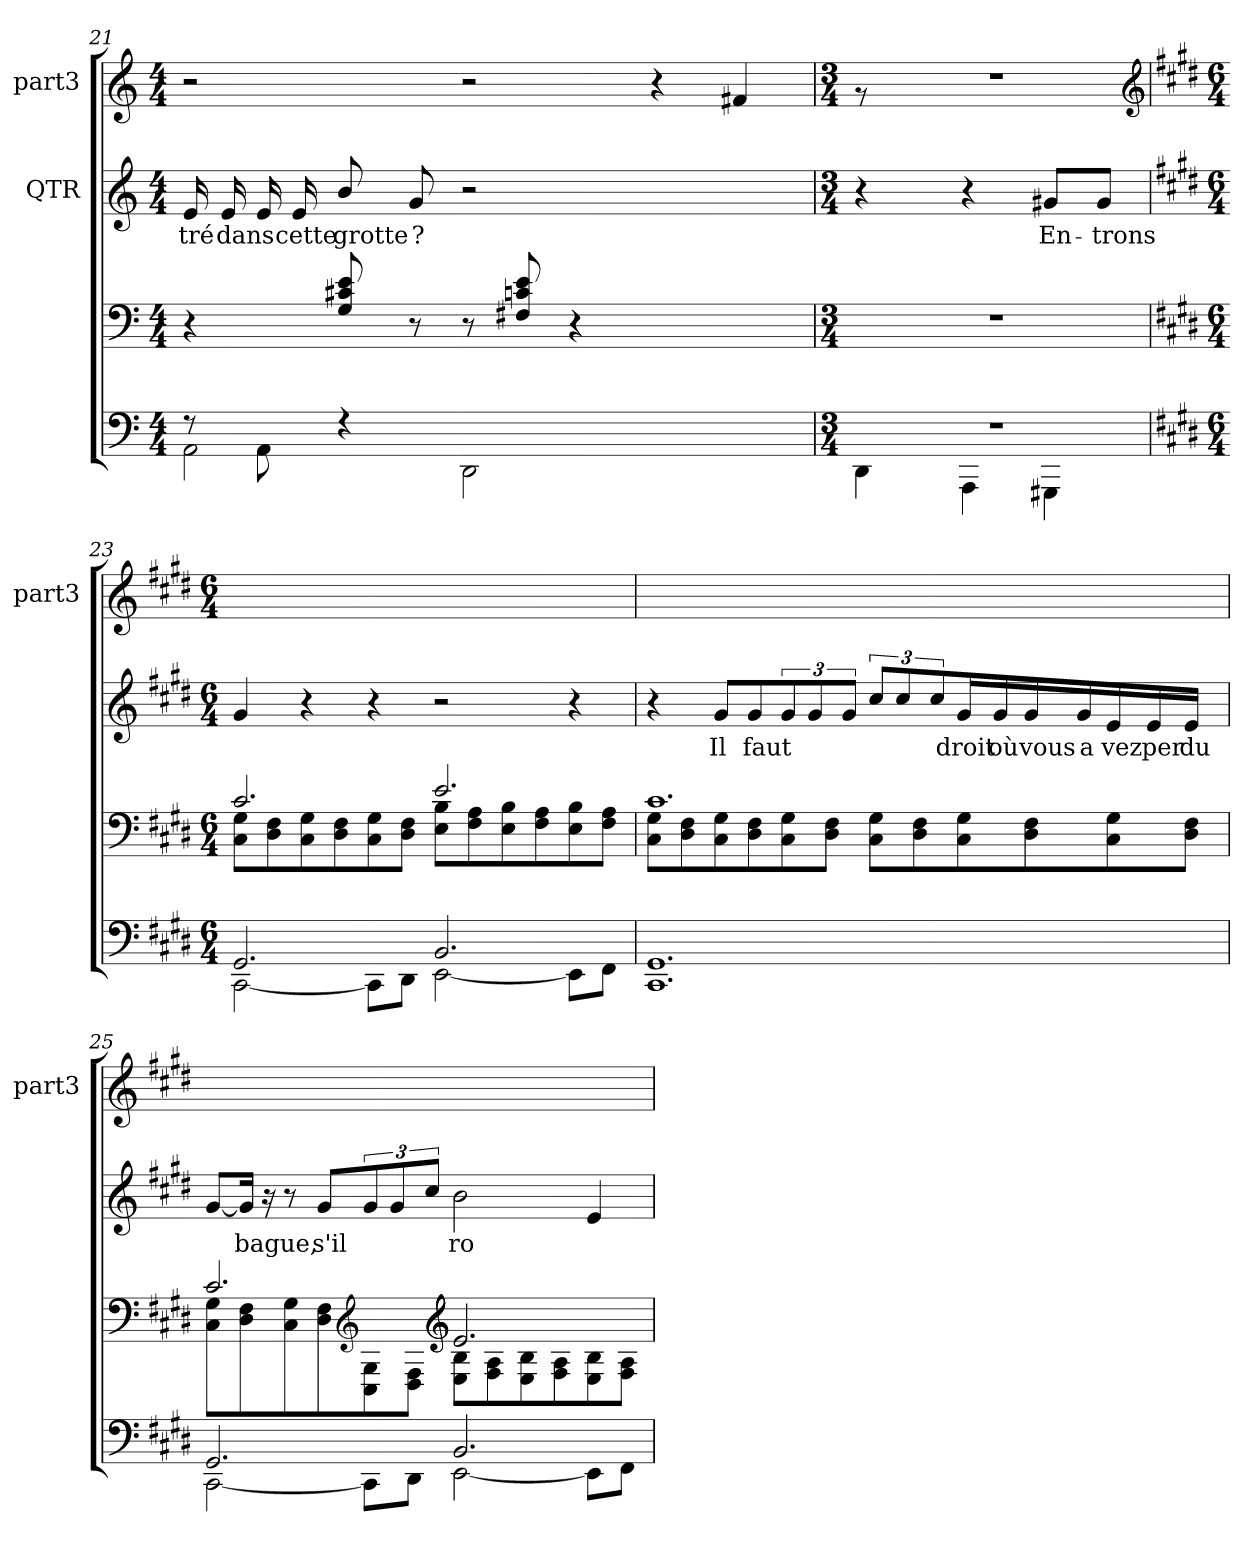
**kern	**kern	**kern	**text	**kern
*part3	*part3	*part2	*part2	*part1
*staff4	*staff3	*staff2	*staff2	*staff1
*	*	*I"QTR	*	*I"part3
*	*	*	*	*I'part3
*clefF4	*clefF4	*clefG2	*	*clefG2
*k[]	*k[]	*k[]	*	*k[]
*M4/4	*M4/4	*M4/4	*	*M4/4
=21	=21	=21	=21	=21
*^	*	*	*	*
8r	2AAi\	4r	16ej/	tré	2r
.	.	.	16ej/	dans	.
8AAZ\	.	.	16ej/	--	.
.	.	.	16ej/	cette	.
4r	.	8ej/ 8c#Xj/ 8Gj/	8bj/	grotte	.
.	.	8r	8gj/	?	.
2ryy	2DDi\	8r	2r	.	2r
.	.	8ej/ 8cnj/ 8F#Xj/	.	.	.
.	.	4r	.	.	.
2ryy	2ryy	2ryy	2ryy	.	4r
.	.	.	.	.	4f#Xj/
=22	=22	=22	=22	=22	=22
*M3/4	*	*M3/4	*M3/4	*	*M3/4
*	*	*	*	*	*^
2.r	4DDZ\	2.r	4r	.	2.r	8r
.	.	.	.	.	.	2ryy
.	4AAAZ\	.	4r	.	.	.
.	4GGG#XZ\	.	8g#Xj/L	En-	.	.
.	.	.	8g#j/J	trons	.	8ryy
*	*	*	*	*	*v	*v
*	*	*	*	*	*clefG2
!!LO:LB:g=z
=23	=23	=23	=23	=23	=23
*k[f#c#g#d#]	*	*k[f#c#g#d#]	*k[f#c#g#d#]	*	*k[f#c#g#d#]
*M6/4	*	*M6/4	*M6/4	*	*M6/4
*	*	*^	*	*	*
2.GG#i/	[2CC#V\	2.c#j/	8C#Z\ 8G#Z\L	4g#j/	.	1.ryy
.	.	.	8D#Z\ 8F#Z\	.	.	.
.	.	.	8C#Z\ 8G#Z\	4r	.	.
.	.	.	8D#Z\ 8F#Z\	.	.	.
.	8CC#V\L]	.	8C#Z\ 8G#Z\	4r	.	.
.	8DD#V\J	.	8D#Z\ 8F#Z\J	.	.	.
2.BBi/	[2EEV\	2.ej/	8EZ\ 8BZ\L	2r	.	.
.	.	.	8F#Z\ 8AZ\	.	.	.
.	.	.	8EZ\ 8BZ\	.	.	.
.	.	.	8F#Z\ 8AZ\	.	.	.
.	8EEV\L]	.	8EZ\ 8BZ\	4r	.	.
.	8FF#V\J	.	8F#Z\ 8AZ\J	.	.	.
*v	*v	*	*	*	*	*
=24	=24	=24	=24	=24	=24
1.CC#i/ 1.GG#i/	1.c#j/	8C#Z\ 8G#Z\L	4r	.	1.ryy
.	.	8D#Z\ 8F#Z\	.	.	.
.	.	8C#Z\ 8G#Z\	8g#j/L	Il	.
.	.	8D#Z\ 8F#Z\	8g#j/	faut	.
.	.	8C#Z\ 8G#Z\	12g#j/	.	.
.	.	.	12g#j/	.	.
.	.	8D#Z\ 8F#Z\J	.	.	.
.	.	.	12g#j/J	.	.
.	.	8C#Z\ 8G#Z\L	12cc#j/L	.	.
.	.	.	12cc#j/	.	.
.	.	8D#Z\ 8F#Z\	.	.	.
.	.	.	12cc#j/	.	.
.	.	8C#Z\ 8G#Z\	16g#j/L	droit	.
.	.	.	16g#j/	où	.
.	.	8D#Z\ 8F#Z\	16g#j/	vous	.
.	.	.	16g#j/	a	.
.	.	8C#Z\ 8G#Z\	16ej/	vez	.
.	.	.	16ej/	per	.
.	.	8D#Z\ 8F#Z\J	16ej/JJ	du	.
.	.	.	16ryy	.	.
!!LO:LB:g=z
=25	=25	=25	=25	=25	=25
*^	*	*	*	*	*
2.GG#i/	[2CC#V\	2.c#j/	8C#Z\ 8G#Z\L	[8g#j/L	.	1.ryy
.	.	.	8D#Z\ 8F#Z\	16g#j/Jk]	bague,	.
.	.	.	.	16r	.	.
.	.	.	8C#Z\ 8G#Z\	8r	.	.
.	.	.	8D#Z\ 8F#Z\	8g#j/L	s'il	.
*	*	*clefG2	*	*	*	*
.	8CC#V\L]	.	8C#Z\ 8G#Z\	12g#j/	.	.
.	.	.	.	12g#j/	.	.
.	8DD#V\J	.	8D#Z\ 8F#Z\J	.	.	.
.	.	.	.	12cc#j/J	.	.
*	*	*clefG2	*	*	*	*
2.BBi/	[2EEV\	2.ej/	8EZ\ 8BZ\L	2bj\	ro	.
.	.	.	8F#Z\ 8AZ\	.	.	.
.	.	.	8EZ\ 8BZ\	.	.	.
.	.	.	8F#Z\ 8AZ\	.	.	.
.	8EEV\L]	.	8EZ\ 8BZ\	4ej/	.	.
.	8FF#V\J	.	8F#Z\ 8AZ\J	.	.	.
*v	*v	*	*	*	*	*
*	*v	*v	*	*	*
=	=	=	=	=
*-	*-	*-	*-	*-
